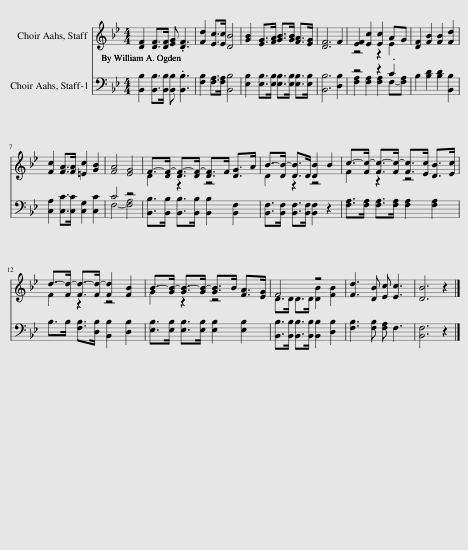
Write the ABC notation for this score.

X:1
%%score ( 1 2 ) ( 3 4 )
L:1/8
M:4/4
I:linebreak $
K:Bb
V:1 treble
V:2 treble
V:3 bass
V:4 bass
V:1
 [DF]2 [DF]>[DF] [EG] .[DF]3 | [Fd]2 [Ec]>[Ec] [DB]4 | [GB]2 [EG]>[FA] [GB]>[GB] [FA]>[EG] | [DF]6 F2 | [EF]2 [Ec]2 [Ec]2 AG | %5
 [DF]2 [FB]2 [FB]2 [Fd]2 |$ [Fc]2 [FA]>[FA] [=Ec]2 [GB]2 | [FA]4 [EG]4 | F->[DF-] [DF-]>[DF-] [DF]>F [DG]>A | B->[DB-] [DB]>D [DB]2 B2 | %10
 c->[Fc-] [Fc-]>[Fc-] [Fc]>[Ec] [DB]>[Ec] |$ d->[Fd-] [Fd-]>[Fd-] [Fd]2 [FB]2 | B->[GB-] [GB-]>[GB-] [GB]>B [FA]>[EG] | F4 z4 | [Fd]3 [DB] [Ec] [Ec]3 | %15
 [DB]6 z2 |] %16
V:2
 x8 | x8 | x8 | x8 | z4 z2 E2 | %5
 x8 |$ x8 | x8 | D2 z2 z4 | D2 z2 z4 | %10
 F2 z2 z4 |$ F2 z2 z4 | G2 z2 z4 | D>D D>D [DB]2 [FB]2 | x8 | %15
 x8 |] %16
V:3
 [B,,B,]2 [B,,B,]>[B,,B,] [B,,B,] .[B,,B,]3 | [F,B,]2 [F,A,]>[F,A,] [B,,B,]4 | [E,B,]2 [E,B,]>[E,B,] [E,B,]>[E,B,] [E,B,]>[E,B,] | [B,,B,]6 [D,B,]2 | z4 z2 .C2 | %5
 B,2 [B,D]2 [B,D]2 [B,,B,]2 |$ [C,A,]2 [C,C]>[C,C] [C,G,]2 [C,C]2 | C4 z4 | [B,,B,]>[B,,B,] [B,,B,]>[B,,B,] [B,,B,]2 [B,,F,]2 | [B,,F,]>[B,,F,] [B,,F,]>[B,,F,] [B,,F,]2 z2 | %10
 [F,A,]>[F,A,] [F,A,]>[F,A,] [F,A,]2 [F,A,]2 |$ B,>B, [F,B,]>[D,B,] [B,,B,]2 [D,B,]2 | [E,B,]>[E,B,] [E,B,]>[E,B,] [E,B,]2 [E,B,]2 | [B,,B,]>[B,,B,] [B,,B,]>[B,,B,] [B,,B,]2 [D,B,]2 | [F,B,]3 [F,B,] [F,A,] F,3 | %15
 [B,,F,]6 z2 |] %16
V:4
 x8 | x8 | x8 | x8 | [F,A,]2 [F,A,]2 [F,A,]2 F,-[F,A,] | %5
 x8 |$ x8 | F,4- [F,A,]4 | x8 | x8 | %10
 x8 |$ x8 | x8 | x8 | x8 | %15
 x8 |] %16
